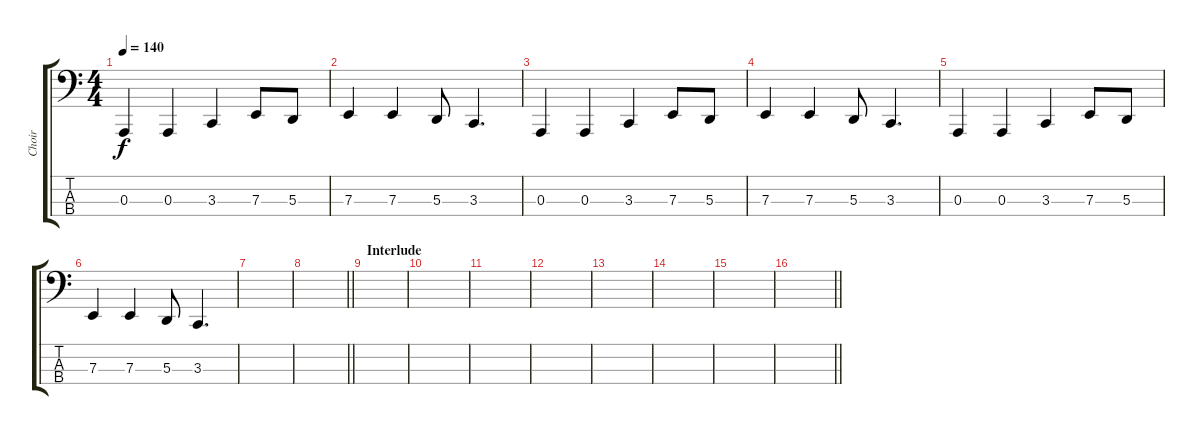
\track ("Choir" "Choir") {instrument synthvoice}
\staff {score tabs}
\tuning (G2 D2 A1 E1) {hide}
\ts (4 4)
\tempo 140
\clef f4
\ks c
0.3.4{dy f} 0.3.4 3.3.4 7.3.8 5.3.8 |
7.3.4 7.3.4 5.3.8 3.3.4{d} |
0.3.4 0.3.4 3.3.4 7.3.8 5.3.8 |
7.3.4 7.3.4 5.3.8 3.3.4{d} |
0.3.4 0.3.4 3.3.4 7.3.8 5.3.8 |
7.3.4 7.3.4 5.3.8 3.3.4{d} |
|
\barLineRight lightlight
|
\section ("" "Interlude")
|
|
|
|
|
|
|
\barLineRight lightlight
